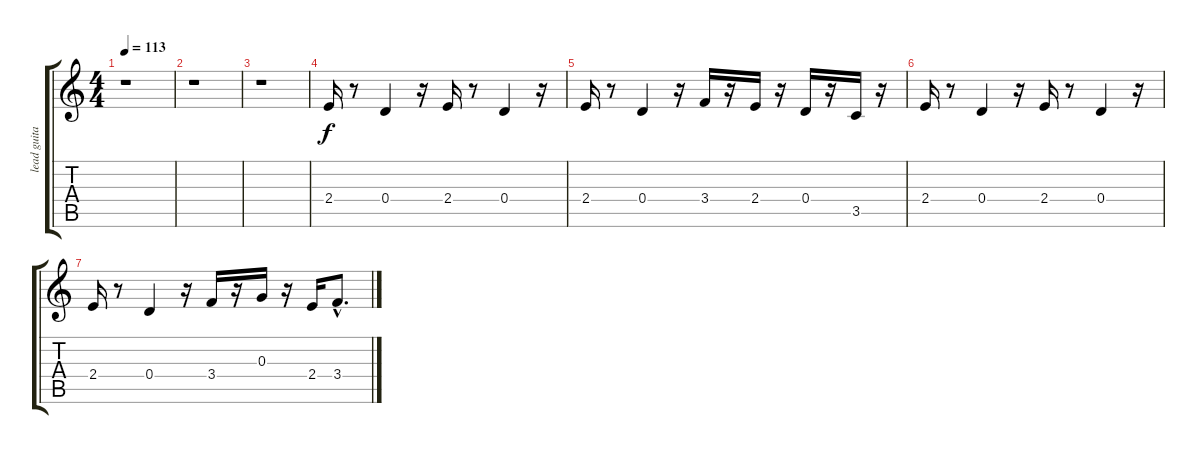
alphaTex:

\track ("lead guitar" "lead guita") {instrument distortionguitar}
\staff {score tabs}
\tuning (E4 B3 G3 D3 A2 E2) {hide}
\ts (4 4)
\tempo 113
\clef g2
\ks c
r.1{dy f} |
r.1 |
r.1 |
2.4.16 r.8 0.4.4 r.16 2.4.16 r.8 0.4.4 r.16 |
2.4.16 r.8 0.4.4 r.16 3.4.16 r.16 2.4.16 r.16 0.4.16 r.16 3.5.16 r.16 |
2.4.16 r.8 0.4.4 r.16 2.4.16 r.8 0.4.4 r.16 |
2.4.16 r.8 0.4.4 r.16 3.4.16 r.16 0.3.16 r.16 2.4.16 3.4{hac}.8{d}
